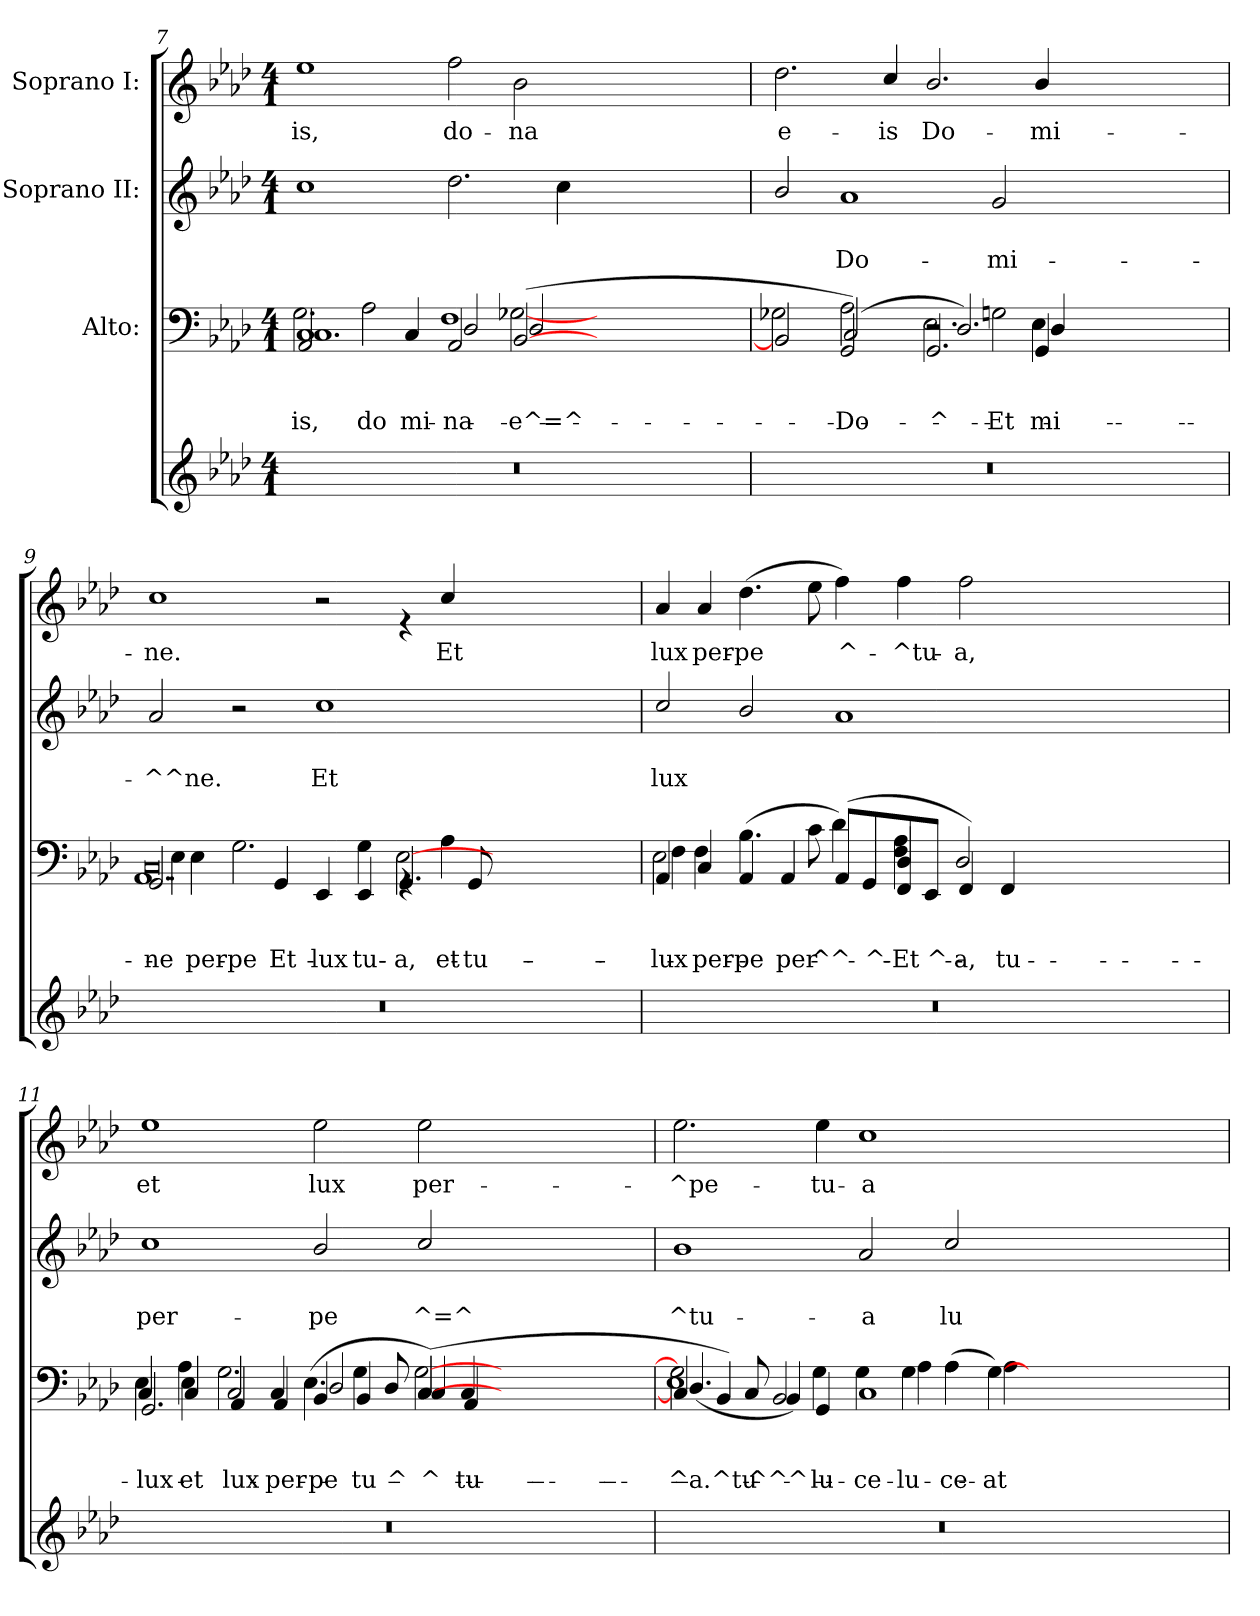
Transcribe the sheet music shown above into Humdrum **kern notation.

**kern	**kern	**text	**text	**text	**kern	**text	**text	**kern	**text
*part4	*part3	*part3	*part3	*part3	*part2	*part2	*part2	*part1	*part1
*staff4	*staff3	*staff3	*staff3	*staff3	*staff2	*staff2	*staff2	*staff1	*staff1
*	*I"Alto:	*	*	*	*I"Soprano II:	*	*	*I"Soprano I:	*
!!LO:LB:g=z
*clefG2	*clefF4	*	*	*	*clefG2	*	*	*clefG2	*
*k[b-e-a-d-]	*k[b-e-a-d-]	*	*	*	*k[b-e-a-d-]	*	*	*k[b-e-a-d-]	*
*A-:	*A-:	*	*	*	*A-:	*	*	*A-:	*
*M4/1	*M4/1	*	*	*	*M4/1	*	*	*M4/1	*
=7	=7	=7	=7	=7	=7	=7	=7	=7	=7
!	!	!	!	!LO:LY:b	!	!	!	!	!
*	*^	*	*	*	*	*	*	*	*
!	!	!	!	!	!LO:LY:b	!	!	!	!	!
*	*	*^	*	*	*	*	*	*	*	*
!	!	!	!	!	!	!LO:LY:b	!	!	!	!	!
*	*	*	*^	*	*	*	*	*	*	*	*
!	!	!	!	!	!	!	!LO:LY:b	!	!	!	!	!LO:LY:b
00r	1C	1.C	2.G\	2AA-/	.	.	is,	1cc	.	.	1ee-	is,
!	!	!	!	!	!	!	!LO:LY:b	!	!	!	!	!
.	.	.	.	2A-\	.	.	do-	.	.	.	.	.
!	!	!	!	!	!	!	!LO:LY:b	!	!	!	!	!
.	.	.	4C/	.	.	.	-mi-	.	.	.	.	.
!	!	!	!	!	!	!	!LO:LY:b	!	!	!	!	!
!	!	!	!	!	!	!	!LO:LY:b	!	!	!	!	!
!	!	!	!	!	!	!	!LO:LY:b	!	!	!	!	!LO:LY:b
.	2AA-/	.	1F	2D-/	.	.	-na	2.dd-\	.	.	2ff\	do-
!	!	!	!	!	!	!	!LO:LY:b	!	!	!	!	!
!	!	!	!	!	!	!	!LO:LY:b	!	!	!	!	!
!	!	!	!	!	!	!	!LO:LY:b	!	!	!	!	!LO:LY:b
.	(<[<2BB-/	2D-/	.	[>2G-X\	.	.	e^=^	.	.	.	2b-\	-na
.	.	.	.	.	.	.	.	4cc\	.	.	.	.
.	0ryy	0ryy	0ryy	0ryy	.	.	.	0ryy	.	.	0ryy	.
!!LO:LB:g=z
=8	=8	=8	=8	=8	=8	=8	=8	=8	=8	=8	=8	=8
!	!	!	!	!	!	!	!	!	!	!	!	!LO:LY:b
00r	2BB-/]	2G-\	2ryy	1ryy	.	.	.	2b-/	.	.	2.dd-\	e-
!	!	!	!	!	!	!	!LO:LY:b	!	!	!	!	!
!	!	!	!	!	!	!	!LO:LY:b	!	!	!	!	!
!	!	!	!	!	!	!	!LO:LY:b	!	!	!LO:LY:b	!	!
.	2GG/)	2A-\	(<2C/	.	.	.	-Do	1a-	.	Do-	.	.
!	!	!	!	!	!	!	!	!	!	!	!	!LO:LY:b
.	.	.	.	.	.	.	.	.	.	.	4cc/	-is
!	!	!	!	!	!	!	!LO:LY:b	!	!	!	!	!
!	!	!	!	!	!	!	!LO:LY:b	!	!	!	!	!
!	!	!	!	!	!	!	!LO:LY:b	!	!	!	!	!LO:LY:b
.	2.GG/	2.E-\	2.D-/)	2r	.	.	^-	.	.	.	2.b-/	Do-
!	!	!	!	!	!	!	!LO:LY:b	!	!	!LO:LY:b	!	!
.	.	.	.	2G\	.	.	-Et	2g/	.	-mi-	.	.
!	!	!	!	!	!	!	!LO:LY:b	!	!	!	!	!
!	!	!	!	!	!	!	!LO:LY:b	!	!	!	!	!
!	!	!	!	!	!	!	!LO:LY:b	!	!	!	!	!LO:LY:b
.	4GG/	4E-\	4D-/	.	.	.	-mi-	.	.	.	4b-/	-mi-
.	0ryy	0ryy	0ryy	0ryy	.	.	.	0ryy	.	.	0ryy	.
=9	=9	=9	=9	=9	=9	=9	=9	=9	=9	=9	=9	=9
!	!	!	!	!	!	!	!LO:LY:b	!	!	!	!	!
!	!	!	!	!	!	!	!LO:LY:b	!	!	!	!	!
!	!	!	!	!	!	!	!LO:LY:b	!	!	!	!	!
!	!	!	!	!	!	!	!LO:LY:b	!	!	!LO:LY:b	!	!LO:LY:b
00r	2.GG/	0C	4E-\	1.AA-	.	.	ne	2a-/	.	-^^ne.	1cc	-ne.
!	!	!	!	!	!	!	!LO:LY:b	!	!	!	!	!
.	.	.	4E-\	.	.	.	per-	.	.	.	.	.
!	!	!	!	!	!	!	!LO:LY:b	!	!	!	!	!
.	.	.	2.G\	.	.	.	-pe-	2r	.	.	.	.
!	!	!	!	!	!	!	!LO:LY:b	!	!	!	!	!
.	4GG/	.	.	.	.	.	Et	.	.	.	.	.
!	!	!	!	!	!	!	!LO:LY:b	!	!	!LO:LY:b	!	!
.	4EE-/	.	.	.	.	.	lux	1cc	.	Et	2r	.
!	!	!	!	!	!	!	!LO:LY:b	!	!	!	!	!
!	!	!	!	!	!	!	!LO:LY:b	!	!	!	!	!
.	4EE-/	.	4G\	.	.	.	-tu-	.	.	.	.	.
!	!	!	!	!	!	!	!LO:LY:b	!	!	!	!	!
!	!	!	!	!	!	!	!LO:LY:b	!	!	!	!	!
.	4.GG/	.	[>2E-\	4rGG	.	.	-a,	.	.	.	4re	.
!	!	!	!	!	!	!	!LO:LY:b	!	!	!	!	!LO:LY:b
.	.	.	.	4A-\	.	.	et	.	.	.	4cc/	Et
!	!	!	!	!	!	!	!LO:LY:b	!	!	!	!	!
.	8GG/	.	.	.	.	.	-tu-	.	.	.	.	.
.	0ryy	0ryy	0ryy	0ryy	.	.	.	0ryy	.	.	0ryy	.
=10	=10	=10	=10	=10	=10	=10	=10	=10	=10	=10	=10	=10
!	!	!	!	!	!	!	!LO:LY:b	!	!	!	!	!
!	!	!	!	!	!	!	!LO:LY:b	!	!	!LO:LY:b	!	!LO:LY:b
00r	4AA-/	2E-\	4F\	1ryy	.	.	lux	2cc/	.	lux	4a-/	lux
!	!	!	!	!	!	!	!LO:LY:b	!	!	!	!	!
!	!	!	!	!	!	!	!LO:LY:b	!	!	!	!	!LO:LY:b
.	4C/	.	4F\	.	.	.	per-	.	.	.	4a-/	per-
!	!	!	!	!	!	!	!LO:LY:b	!	!	!	!	!
!	!	!	!	!	!	!	!LO:LY:b	!	!	!	!	!LO:LY:b
.	4AA-/	2.ryy	(>4.B-\	.	.	.	-pe	2b-/	.	.	(>4.dd-\	-pe
!	!	!	!	!	!	!	!LO:LY:b	!	!	!	!	!
.	4AA-/	.	.	.	.	.	per-	.	.	.	.	.
!	!	!	!	!	!	!	!LO:LY:b	!	!	!	!	!
.	.	.	8c\	.	.	.	^-	.	.	.	8ee-\	.
!	!	!	!	!	!	!	!LO:LY:b	!	!	!	!	!
!	!	!	!	!	!	!	!LO:LY:b	!	!	!	!	!LO:LY:b
.	(<8AA-/L	.	4d-\)	4ryy	.	.	-^-	1a-	.	.	4ff\)	^-
!	!	!	!	!	!	!	!LO:LY:b	!	!	!	!	!
.	8GG/	.	.	.	.	.	^-	.	.	.	.	.
!	!	!	!	!	!	!	!LO:LY:b	!	!	!	!	!
!	!	!	!	!	!	!	!LO:LY:b	!	!	!	!	!
!	!	!	!	!	!	!	!LO:LY:b	!	!	!	!	!
!	!	!	!	!	!	!	!LO:LY:b	!	!	!	!	!LO:LY:b
.	8FF/	4A-\	4D-/	4F\	.	.	Et	.	.	.	4ff\	-^tu-
!	!	!	!	!	!	!	!LO:LY:b	!	!	!	!	!
.	8EE-/J	.	.	.	.	.	^-	.	.	.	.	.
!	!	!	!	!	!	!	!LO:LY:b	!	!	!	!	!
!	!	!	!	!	!	!	!LO:LY:b	!	!	!	!	!LO:LY:b
.	4FF/)	0ryy	2D-/	0ryy	.	.	-a,	.	.	.	2ff\	-a,
!	!	!	!	!	!	!	!LO:LY:b	!	!	!	!	!
.	4FF/	.	.	.	.	.	-tu-	.	.	.	.	.
.	0ryy	.	0ryy	.	.	.	.	0ryy	.	.	0ryy	.
.	.	2ryy	.	2ryy	.	.	.	.	.	.	.	.
!!LO:LB:g=z
=11	=11	=11	=11	=11	=11	=11	=11	=11	=11	=11	=11	=11
!	!	!	!	!	!	!	!LO:LY:b	!	!	!	!	!
!	!	!	!	!	!	!	!LO:LY:b	!	!	!	!	!
!	!	!	!	!	!	!	!LO:LY:b	!	!	!LO:LY:b	!	!LO:LY:b
00r	2.GG/	4C/	4E-\	4ryy	.	.	-lux	1cc	.	per-	1ee-	et
!	!	!	!	!	!	!	!LO:LY:b	!	!	!	!	!
!	!	!	!	!	!	!	!LO:LY:b	!	!	!	!	!
!	!	!	!	!	!	!	!LO:LY:b	!	!	!	!	!
.	.	4C/	4E-\	4A-\	.	.	et	.	.	.	.	.
!	!	!	!	!	!	!	!LO:LY:b	!	!	!	!	!
!	!	!	!	!	!	!	!LO:LY:b	!	!	!	!	!
!	!	!	!	!	!	!	!LO:LY:b	!	!	!	!	!
.	.	2C/	2.G\	4AA-/	.	.	lux	.	.	.	.	.
!	!	!	!	!	!	!	!LO:LY:b	!	!	!	!	!
!	!	!	!	!	!	!	!LO:LY:b	!	!	!	!	!
.	4C/	.	.	4AA-/	.	.	per-	.	.	.	.	.
!	!	!	!	!	!	!	!LO:LY:b	!	!	!	!	!
!	!	!	!	!	!	!	!LO:LY:b	!	!	!	!	!
!	!	!	!	!	!	!	!LO:LY:b	!	!	!LO:LY:b	!	!LO:LY:b
.	4BB-/	2D-/	.	(>4.E-\	.	.	-pe	2b-/	.	-pe	2ee-\	lux
!	!	!	!	!	!	!	!LO:LY:b	!	!	!	!	!
!	!	!	!	!	!	!	!LO:LY:b	!	!	!	!	!
.	4BB-/	.	4G\	.	.	.	-tu-	.	.	.	.	.
!	!	!	!	!	!	!	!LO:LY:b	!	!	!	!	!
.	.	.	.	8D-/	.	.	^-	.	.	.	.	.
!	!	!	!	!	!	!	!LO:LY:b	!	!	!	!	!
!	!	!	!	!	!	!	!LO:LY:b	!	!	!	!	!
!	!	!	!	!	!	!	!LO:LY:b	!	!	!	!	!
!	!	!	!	!	!	!	!LO:LY:b	!	!	!LO:LY:b	!	!LO:LY:b
.	(<[<2C/	4C/	[>2G\	4C/)	.	.	-^-	2cc/	.	^=^	2ee-\	per-
!	!	!	!	!	!	!	!LO:LY:b	!	!	!	!	!
!	!	!	!	!	!	!	!LO:LY:b	!	!	!	!	!
.	.	4C/	.	4AA-/	.	.	-tu-	.	.	.	.	.
.	0ryy	0ryy	0ryy	0ryy	.	.	.	0ryy	.	.	0ryy	.
!!LO:PB:g=z
=12	=12	=12	=12	=12	=12	=12	=12	=12	=12	=12	=12	=12
!	!	!	!	!	!	!	!LO:LY:b	!	!	!	!	!
!	!	!	!	!	!	!	!LO:LY:b	!	!	!LO:LY:b	!	!LO:LY:b
00r	4C/]	(<4.D-/	2G\]	1E-	.	.	^a.	1b-	.	^tu-	2.ee-\	-^pe-
!	!	!	!	!	!	!	!LO:LY:b	!	!	!	!	!
.	4BB-/)	.	.	.	.	.	-^tu-	.	.	.	.	.
!	!	!	!	!	!	!	!LO:LY:b	!	!	!	!	!
.	.	8C/	.	.	.	.	^-	.	.	.	.	.
!	!	!	!	!	!	!	!LO:LY:b	!	!	!	!	!
!	!	!	!	!	!	!	!LO:LY:b	!	!	!	!	!
.	2BB-/	4BB-/)	4ryy	.	.	.	-^^-	.	.	.	.	.
!	!	!	!	!	!	!	!LO:LY:b	!	!	!	!	!
!	!	!	!	!	!	!	!LO:LY:b	!	!	!	!	!LO:LY:b
.	.	4GG/	4G\	.	.	.	lu-	.	.	.	4ee-\	-tu-
!	!	!	!	!	!	!	!LO:LY:b	!	!	!	!	!
!	!	!	!	!	!	!	!LO:LY:b	!	!	!LO:LY:b	!	!LO:LY:b
.	0ryy	1C	4G\	4ryy	.	.	-ce-	2a-/	.	-a	1cc	-a
!	!	!	!	!	!	!	!LO:LY:b	!	!	!	!	!
!	!	!	!	!	!	!	!LO:LY:b	!	!	!	!	!
.	.	.	4G\	4A-\	.	.	lu-	.	.	.	.	.
!	!	!	!	!	!	!	!LO:LY:b	!	!	!	!	!
!	!	!	!	!	!	!	!LO:LY:b	!	!	!LO:LY:b	!	!
.	.	.	(>4A-\	4A-\	.	.	-ce-	2cc/	.	lu-	.	.
!	!	!	!	!	!	!	!LO:LY:b	!	!	!	!	!
!	!	!	!	!	!	!	!LO:LY:b	!	!	!	!	!
.	.	.	[>4G\)	4A-\	.	.	-at	.	.	.	.	.
.	.	0ryy	0ryy	0ryy	.	.	.	0ryy	.	.	0ryy	.
.	1ryy	.	.	.	.	.	.	.	.	.	.	.
*	*v	*v	*v	*v	*	*	*	*	*	*	*	*
=	=	=	=	=	=	=	=	=	=
*-	*-	*-	*-	*-	*-	*-	*-	*-	*-
